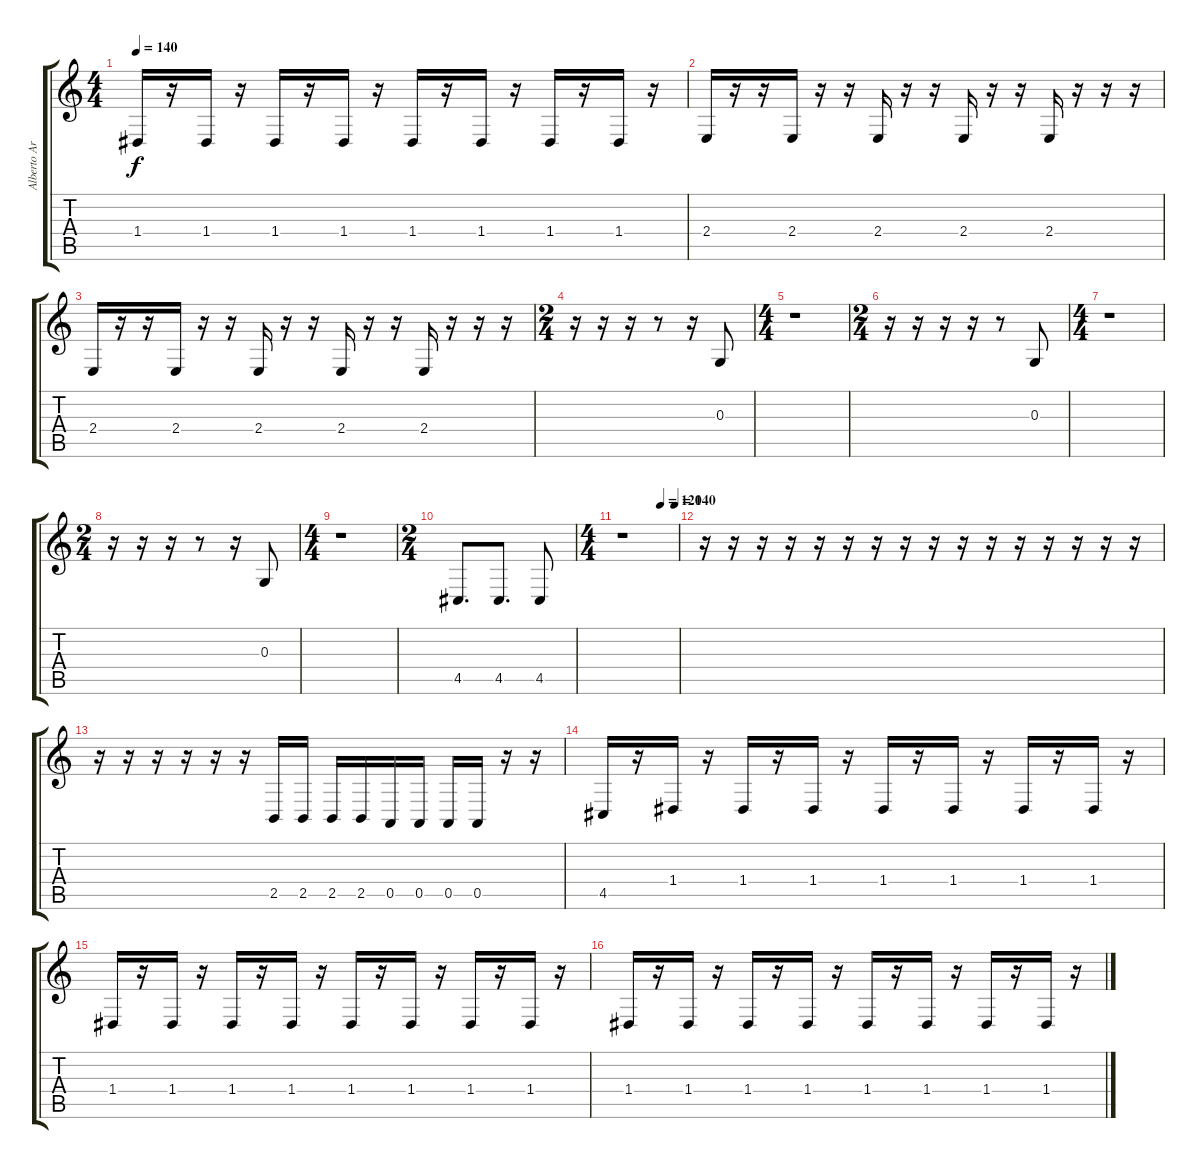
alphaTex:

\track ("Alberto Ardines" "Alberto Ar") {instrument acousticgrandpiano}
\staff {score tabs}
\tuning (E4 B3 G3 D3 A2 E2) {hide}
\ts (4 4)
\tempo 140
\clef g2
\ks c
1.4.16{dy f} r.16 1.4.16 r.16 1.4.16 r.16 1.4.16 r.16 1.4.16 r.16 1.4.16 r.16 1.4.16 r.16 1.4.16 r.16 |
2.4.16 r.16 r.16 2.4.16 r.16 r.16 2.4.16 r.16 r.16 2.4.16 r.16 r.16 2.4.16 r.16 r.16 r.16 |
2.4.16 r.16 r.16 2.4.16 r.16 r.16 2.4.16 r.16 r.16 2.4.16 r.16 r.16 2.4.16 r.16 r.16 r.16 |
\ts (2 4)
r.16 r.16 r.16 r.8 r.16 0.3.8 |
\ts (4 4)
r.1 |
\ts (2 4)
r.16 r.16 r.16 r.16 r.8 0.3.8 |
\ts (4 4)
r.1 |
\ts (2 4)
r.16 r.16 r.16 r.8 r.16 0.3.8 |
\ts (4 4)
r.1 |
\ts (2 4)
4.5.8{d} 4.5.8{d} 4.5.8 |
\ts (4 4)
\tempo (120 0.6979166666666666)
\tempo (140 0.9479166666666666)
r.1 |
r.16 r.16 r.16 r.16 r.16 r.16 r.16 r.16 r.16 r.16 r.16 r.16 r.16 r.16 r.16 r.16 |
r.16 r.16 r.16 r.16 r.16 r.16 2.5.16 2.5.16 2.5.16 2.5.16 0.5.16 0.5.16 0.5.16 0.5.16 r.16 r.16 |
4.5.16 r.16 1.4.16 r.16 1.4.16 r.16 1.4.16 r.16 1.4.16 r.16 1.4.16 r.16 1.4.16 r.16 1.4.16 r.16 |
1.4.16 r.16 1.4.16 r.16 1.4.16 r.16 1.4.16 r.16 1.4.16 r.16 1.4.16 r.16 1.4.16 r.16 1.4.16 r.16 |
1.4.16 r.16 1.4.16 r.16 1.4.16 r.16 1.4.16 r.16 1.4.16 r.16 1.4.16 r.16 1.4.16 r.16 1.4.16 r.16
